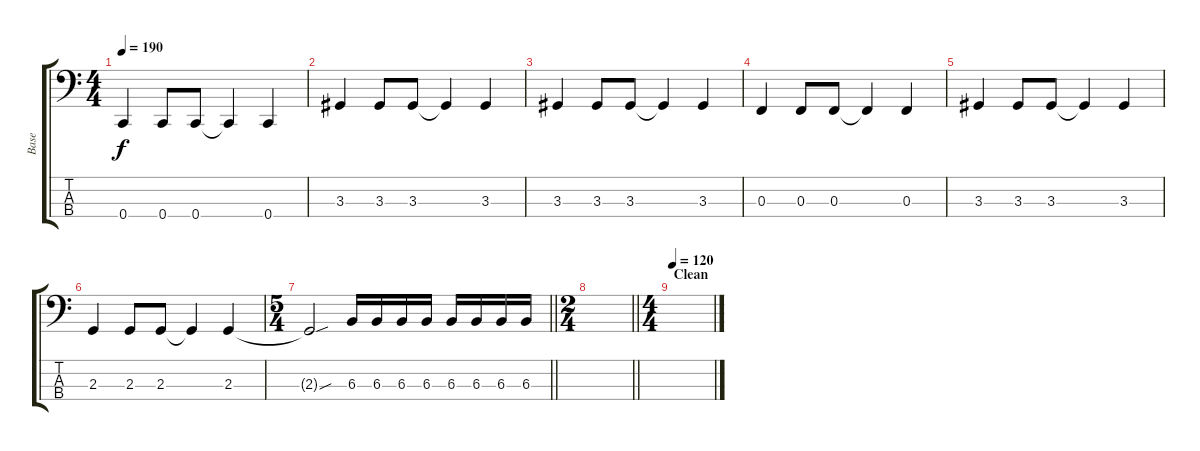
\track ("Base" "Base") {instrument electricbassfinger}
\staff {score tabs}
\tuning (Eb2 Bb1 F1 C1) {hide}
\ts (4 4)
\tempo 190
\clef f4
\ks c
0.4.4{dy f} 0.4.8 0.4.8 0.4{t}.4 0.4.4 |
3.3.4 3.3.8 3.3.8 3.3{t}.4 3.3.4 |
3.3.4 3.3.8 3.3.8 3.3{t}.4 3.3.4 |
0.3.4 0.3.8 0.3.8 0.3{t}.4 0.3.4 |
3.3.4 3.3.8 3.3.8 3.3{t}.4 3.3.4 |
2.3.4 2.3.8 2.3.8 2.3{t}.4 2.3.4 |
\ts (5 4)
\barLineRight lightlight
2.3{sou t}.2 6.3.16 6.3.16 6.3.16 6.3.16 6.3.16 6.3.16 6.3.16 6.3.16 |
\ts (2 4)
\barLineRight lightlight
|
\ts (4 4)
\section ("" "Clean")
\tempo 120
